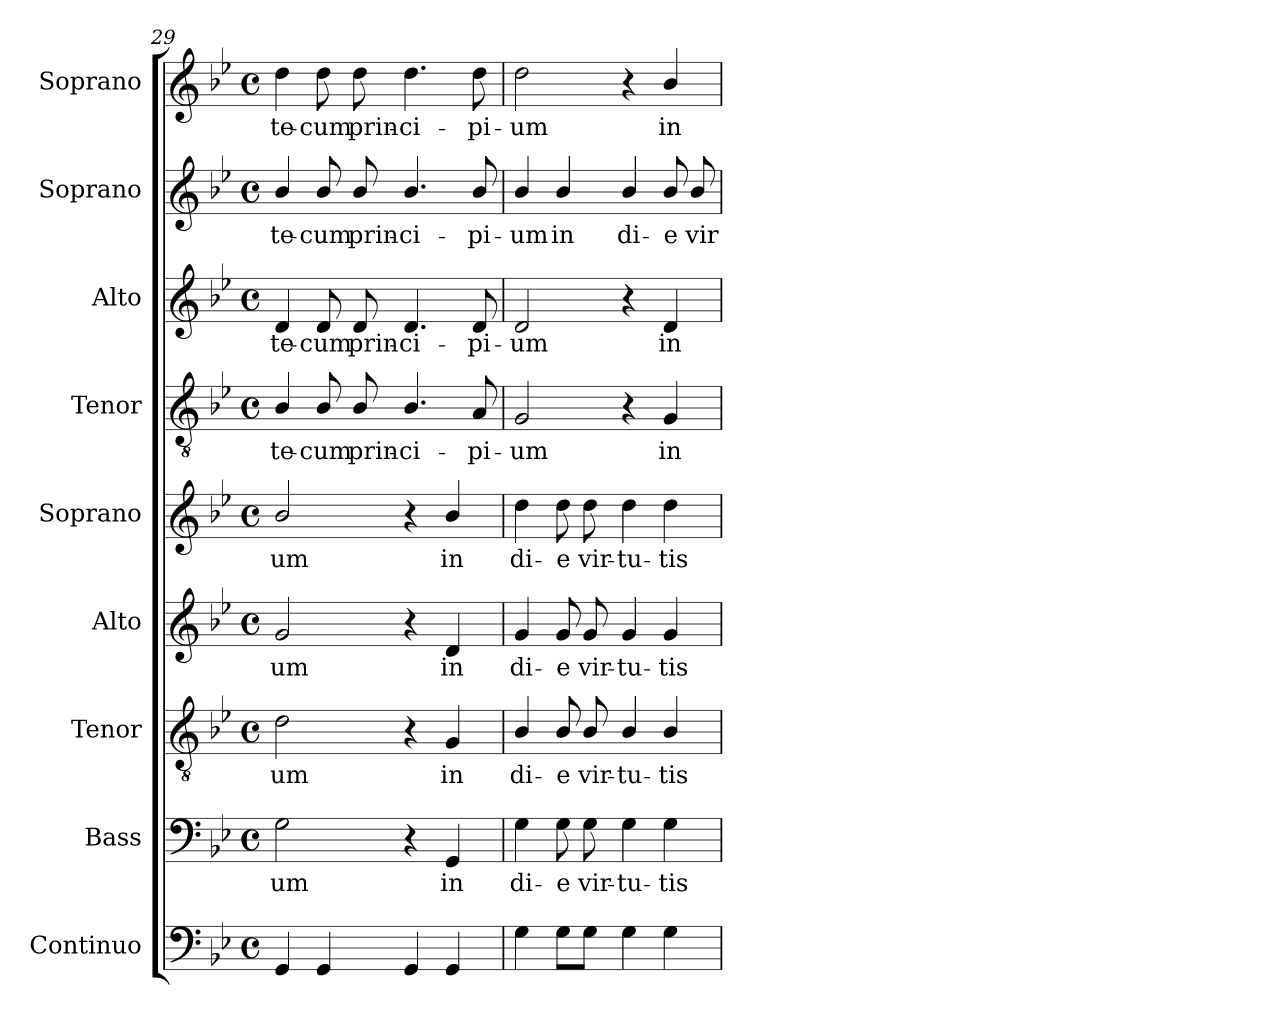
**kern	**kern	**text	**kern	**text	**kern	**text	**kern	**text	**kern	**text	**kern	**text	**kern	**text	**kern	**text
*part9	*part8	*part8	*part7	*part7	*part6	*part6	*part5	*part5	*part4	*part4	*part3	*part3	*part2	*part2	*part1	*part1
*staff9	*staff8	*staff8	*staff7	*staff7	*staff6	*staff6	*staff5	*staff5	*staff4	*staff4	*staff3	*staff3	*staff2	*staff2	*staff1	*staff1
*I"Continuo	*I"Bass	*	*I"Tenor	*	*I"Alto	*	*I"Soprano	*	*I"Tenor	*	*I"Alto	*	*I"Soprano	*	*I"Soprano	*
*I'Cont.	*I'B.	*	*I'T.	*	*I'A.	*	*I'S.	*	*I'T.	*	*I'A.	*	*I'S.	*	*I'S.	*
*clefF4	*clefF4	*	*clefGv2	*	*clefG2	*	*clefG2	*	*clefGv2	*	*clefG2	*	*clefG2	*	*clefG2	*
*	*	*	*ITrd7c12	*	*	*	*	*	*ITrd7c12	*	*	*	*	*	*	*
*k[b-e-]	*k[b-e-]	*	*k[b-e-]	*	*k[b-e-]	*	*k[b-e-]	*	*k[b-e-]	*	*k[b-e-]	*	*k[b-e-]	*	*k[b-e-]	*
*B-:	*B-:	*	*B-:	*	*B-:	*	*B-:	*	*B-:	*	*B-:	*	*B-:	*	*B-:	*
*M4/4	*M4/4	*	*M4/4	*	*M4/4	*	*M4/4	*	*M4/4	*	*M4/4	*	*M4/4	*	*M4/4	*
*met(c)	*met(c)	*	*met(c)	*	*met(c)	*	*met(c)	*	*met(c)	*	*met(c)	*	*met(c)	*	*met(c)	*
=29	=29	=29	=29	=29	=29	=29	=29	=29	=29	=29	=29	=29	=29	=29	=29	=29
!	!	!LO:LY:b:color=#000000	!	!	!	!	!	!	!	!	!	!	!	!	!	!
!	!	!	!	!LO:LY:b:color=#000000	!	!	!	!	!	!	!	!	!	!	!	!
!	!	!	!	!	!	!LO:LY:b:color=#000000	!	!	!	!	!	!	!	!	!	!
!	!	!	!	!	!	!	!	!LO:LY:b:color=#000000	!	!	!	!	!	!	!	!
!	!	!	!	!	!	!	!	!	!	!LO:LY:b:color=#000000	!	!	!	!	!	!
!	!	!	!	!	!	!	!	!	!	!	!	!LO:LY:b:color=#000000	!	!	!	!
!	!	!	!	!	!	!	!	!	!	!	!	!	!	!LO:LY:b:color=#000000	!	!
!	!	!	!	!	!	!	!	!	!	!	!	!	!	!	!	!LO:LY:b:color=#000000
4GGi/	2Gi\	um	2Di\	um	2gi/	um	2b-i/	-um	4BB-i/	te-	4di/	te-	4b-i/	te-	4ddi\	te-
!	!	!	!	!	!	!	!	!	!	!LO:LY:b:color=#000000	!	!	!	!	!	!
!	!	!	!	!	!	!	!	!	!	!	!	!LO:LY:b:color=#000000	!	!	!	!
!	!	!	!	!	!	!	!	!	!	!	!	!	!	!LO:LY:b:color=#000000	!	!
!	!	!	!	!	!	!	!	!	!	!	!	!	!	!	!	!LO:LY:b:color=#000000
4GGi/	.	.	.	.	.	.	.	.	8BB-i/	-cum	8di/	-cum	8b-i/	-cum	8ddi\	-cum
!	!	!	!	!	!	!	!	!	!	!LO:LY:b:color=#000000	!	!	!	!	!	!
!	!	!	!	!	!	!	!	!	!	!	!	!LO:LY:b:color=#000000	!	!	!	!
!	!	!	!	!	!	!	!	!	!	!	!	!	!	!LO:LY:b:color=#000000	!	!
!	!	!	!	!	!	!	!	!	!	!	!	!	!	!	!	!LO:LY:b:color=#000000
.	.	.	.	.	.	.	.	.	8BB-i/	prin-	8di/	prin-	8b-i/	prin-	8ddi\	prin-
!	!	!	!	!	!	!	!	!	!	!LO:LY:b:color=#000000	!	!	!	!	!	!
!	!	!	!	!	!	!	!	!	!	!	!	!LO:LY:b:color=#000000	!	!	!	!
!	!	!	!	!	!	!	!	!	!	!	!	!	!	!LO:LY:b:color=#000000	!	!
!	!	!	!	!	!	!	!	!	!	!	!	!	!	!	!	!LO:LY:b:color=#000000
4GGi/	4r	.	4r	.	4r	.	4r	.	4.BB-i/	-ci-	4.di/	-ci-	4.b-i/	-ci-	4.ddi\	-ci-
!	!	!LO:LY:b:color=#000000	!	!	!	!	!	!	!	!	!	!	!	!	!	!
!	!	!	!	!LO:LY:b:color=#000000	!	!	!	!	!	!	!	!	!	!	!	!
!	!	!	!	!	!	!LO:LY:b:color=#000000	!	!	!	!	!	!	!	!	!	!
!	!	!	!	!	!	!	!	!LO:LY:b:color=#000000	!	!	!	!	!	!	!	!
4GGi/	4GGi/	in	4GGi/	in	4di/	in	4b-i/	in	.	.	.	.	.	.	.	.
!	!	!	!	!	!	!	!	!	!	!LO:LY:b:color=#000000	!	!	!	!	!	!
!	!	!	!	!	!	!	!	!	!	!	!	!LO:LY:b:color=#000000	!	!	!	!
!	!	!	!	!	!	!	!	!	!	!	!	!	!	!LO:LY:b:color=#000000	!	!
!	!	!	!	!	!	!	!	!	!	!	!	!	!	!	!	!LO:LY:b:color=#000000
.	.	.	.	.	.	.	.	.	8AAi/	-pi-	8di/	-pi-	8b-i/	-pi-	8ddi\	-pi-
!!LO:PB:g=z
=30	=30	=30	=30	=30	=30	=30	=30	=30	=30	=30	=30	=30	=30	=30	=30	=30
!	!	!LO:LY:b:color=#000000	!	!	!	!	!	!	!	!	!	!	!	!	!	!
!	!	!	!	!LO:LY:b:color=#000000	!	!	!	!	!	!	!	!	!	!	!	!
!	!	!	!	!	!	!LO:LY:b:color=#000000	!	!	!	!	!	!	!	!	!	!
!	!	!	!	!	!	!	!	!LO:LY:b:color=#000000	!	!	!	!	!	!	!	!
!	!	!	!	!	!	!	!	!	!	!LO:LY:b:color=#000000	!	!	!	!	!	!
!	!	!	!	!	!	!	!	!	!	!	!	!LO:LY:b:color=#000000	!	!	!	!
!	!	!	!	!	!	!	!	!	!	!	!	!	!	!LO:LY:b:color=#000000	!	!
!	!	!	!	!	!	!	!	!	!	!	!	!	!	!	!	!LO:LY:b:color=#000000
4Gi\	4Gi\	di-	4BB-i/	di-	4gi/	di-	4ddi\	di-	2GGi/	-um	2di/	-um	4b-i/	-um	2ddi\	-um
!	!	!LO:LY:b:color=#000000	!	!	!	!	!	!	!	!	!	!	!	!	!	!
!	!	!	!	!LO:LY:b:color=#000000	!	!	!	!	!	!	!	!	!	!	!	!
!	!	!	!	!	!	!LO:LY:b:color=#000000	!	!	!	!	!	!	!	!	!	!
!	!	!	!	!	!	!	!	!LO:LY:b:color=#000000	!	!	!	!	!	!	!	!
!	!	!	!	!	!	!	!	!	!	!	!	!	!	!LO:LY:b:color=#000000	!	!
8Gi\L	8Gi\	-e	8BB-i/	-e	8gi/	-e	8ddi\	-e	.	.	.	.	4b-i/	in	.	.
!	!	!LO:LY:b:color=#000000	!	!	!	!	!	!	!	!	!	!	!	!	!	!
!	!	!	!	!LO:LY:b:color=#000000	!	!	!	!	!	!	!	!	!	!	!	!
!	!	!	!	!	!	!LO:LY:b:color=#000000	!	!	!	!	!	!	!	!	!	!
!	!	!	!	!	!	!	!	!LO:LY:b:color=#000000	!	!	!	!	!	!	!	!
8Gi\J	8Gi\	vir-	8BB-i/	vir-	8gi/	vir-	8ddi\	vir-	.	.	.	.	.	.	.	.
!	!	!LO:LY:b:color=#000000	!	!	!	!	!	!	!	!	!	!	!	!	!	!
!	!	!	!	!LO:LY:b:color=#000000	!	!	!	!	!	!	!	!	!	!	!	!
!	!	!	!	!	!	!LO:LY:b:color=#000000	!	!	!	!	!	!	!	!	!	!
!	!	!	!	!	!	!	!	!LO:LY:b:color=#000000	!	!	!	!	!	!	!	!
!	!	!	!	!	!	!	!	!	!	!	!	!	!	!LO:LY:b:color=#000000	!	!
4Gi\	4Gi\	-tu-	4BB-i/	-tu-	4gi/	-tu-	4ddi\	-tu-	4r	.	4r	.	4b-i/	di-	4r	.
!	!	!LO:LY:b:color=#000000	!	!	!	!	!	!	!	!	!	!	!	!	!	!
!	!	!	!	!LO:LY:b:color=#000000	!	!	!	!	!	!	!	!	!	!	!	!
!	!	!	!	!	!	!LO:LY:b:color=#000000	!	!	!	!	!	!	!	!	!	!
!	!	!	!	!	!	!	!	!LO:LY:b:color=#000000	!	!	!	!	!	!	!	!
!	!	!	!	!	!	!	!	!	!	!LO:LY:b:color=#000000	!	!	!	!	!	!
!	!	!	!	!	!	!	!	!	!	!	!	!LO:LY:b:color=#000000	!	!	!	!
!	!	!	!	!	!	!	!	!	!	!	!	!	!	!LO:LY:b:color=#000000	!	!
!	!	!	!	!	!	!	!	!	!	!	!	!	!	!	!	!LO:LY:b:color=#000000
4Gi\	4Gi\	-tis	4BB-i/	-tis	4gi/	-tis	4ddi\	-tis	4GGi/	in	4di/	in	8b-i/	-e	4b-i/	in
!	!	!	!	!	!	!	!	!	!	!	!	!	!	!LO:LY:b:color=#000000	!	!
.	.	.	.	.	.	.	.	.	.	.	.	.	8b-i/	vir-	.	.
=	=	=	=	=	=	=	=	=	=	=	=	=	=	=	=	=
*-	*-	*-	*-	*-	*-	*-	*-	*-	*-	*-	*-	*-	*-	*-	*-	*-
